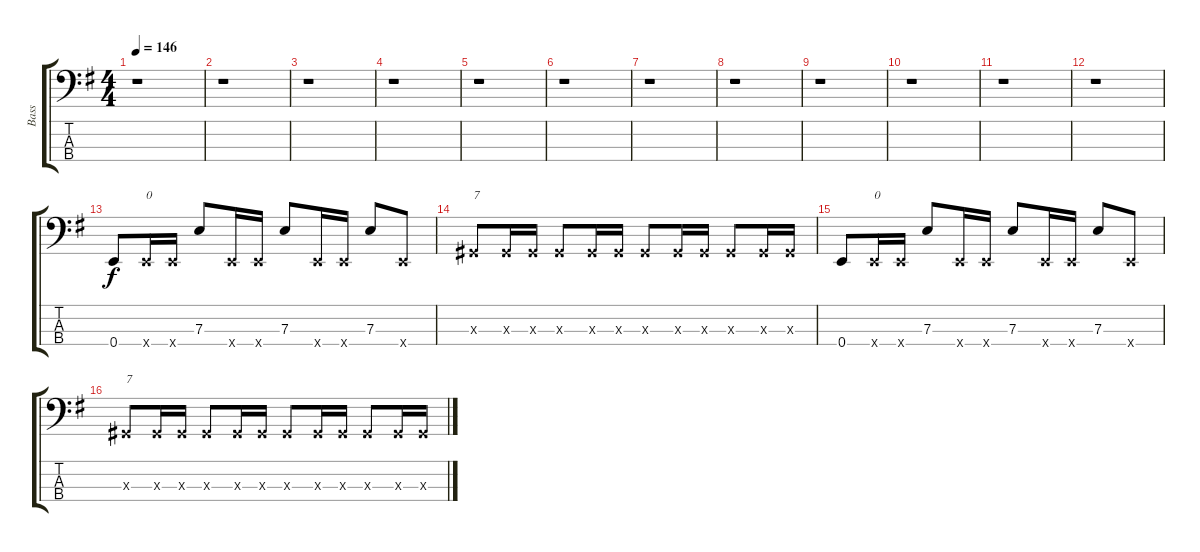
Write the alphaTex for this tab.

\track ("Bass" "Bass") {instrument electricbassfinger}
\staff {score tabs}
\tuning (G2 D2 A1 E1) {hide}
\ts (4 4)
\tempo 146
\clef f4
\ks g
r.1{dy f instrument electricbassfinger} |
r.1 |
r.1 |
r.1 |
r.1 |
r.1 |
r.1 |
r.1 |
r.1 |
r.1 |
r.1 |
r.1 |
0.4.8 0.4{x}.16{txt "0"} 0.4{x}.16 7.3.8 0.4{x}.16 0.4{x}.16 7.3.8 0.4{x}.16 0.4{x}.16 7.3.8 0.4{x}.8 |
-1.3{x}.8{txt "7"} -1.3{x}.16 -1.3{x}.16 -1.3{x}.8 -1.3{x}.16 -1.3{x}.16 -1.3{x}.8 -1.3{x}.16 -1.3{x}.16 -1.3{x}.8 -1.3{x}.16 -1.3{x}.16 |
0.4.8 0.4{x}.16{txt "0"} 0.4{x}.16 7.3.8 0.4{x}.16 0.4{x}.16 7.3.8 0.4{x}.16 0.4{x}.16 7.3.8 0.4{x}.8 |
-1.3{x}.8{txt "7"} -1.3{x}.16 -1.3{x}.16 -1.3{x}.8 -1.3{x}.16 -1.3{x}.16 -1.3{x}.8 -1.3{x}.16 -1.3{x}.16 -1.3{x}.8 -1.3{x}.16 -1.3{x}.16
